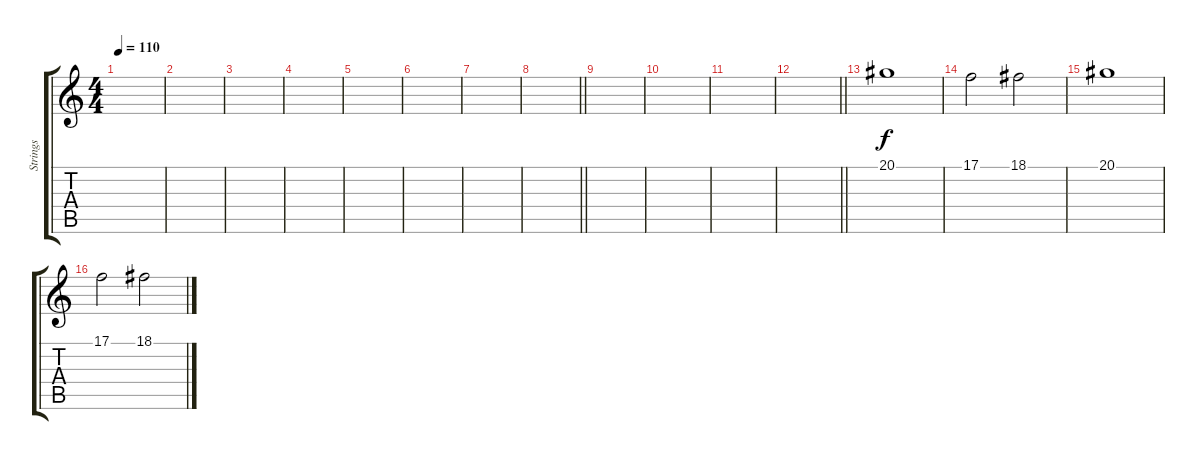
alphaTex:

\track ("Strings" "Strings") {instrument stringensemble1}
\staff {score tabs}
\tuning (C4 G3 Eb3 Bb2 F2 C2) {hide}
\ts (4 4)
\section ("" "")
\tempo 110
\clef g2
\ks c
|
|
|
|
|
|
|
\barLineRight lightlight
|
\section ("" "")
|
|
|
\barLineRight lightlight
|
\section ("" "")
20.1.1 |
17.1.2 18.1.2 |
20.1.1 |
17.1.2 18.1.2
